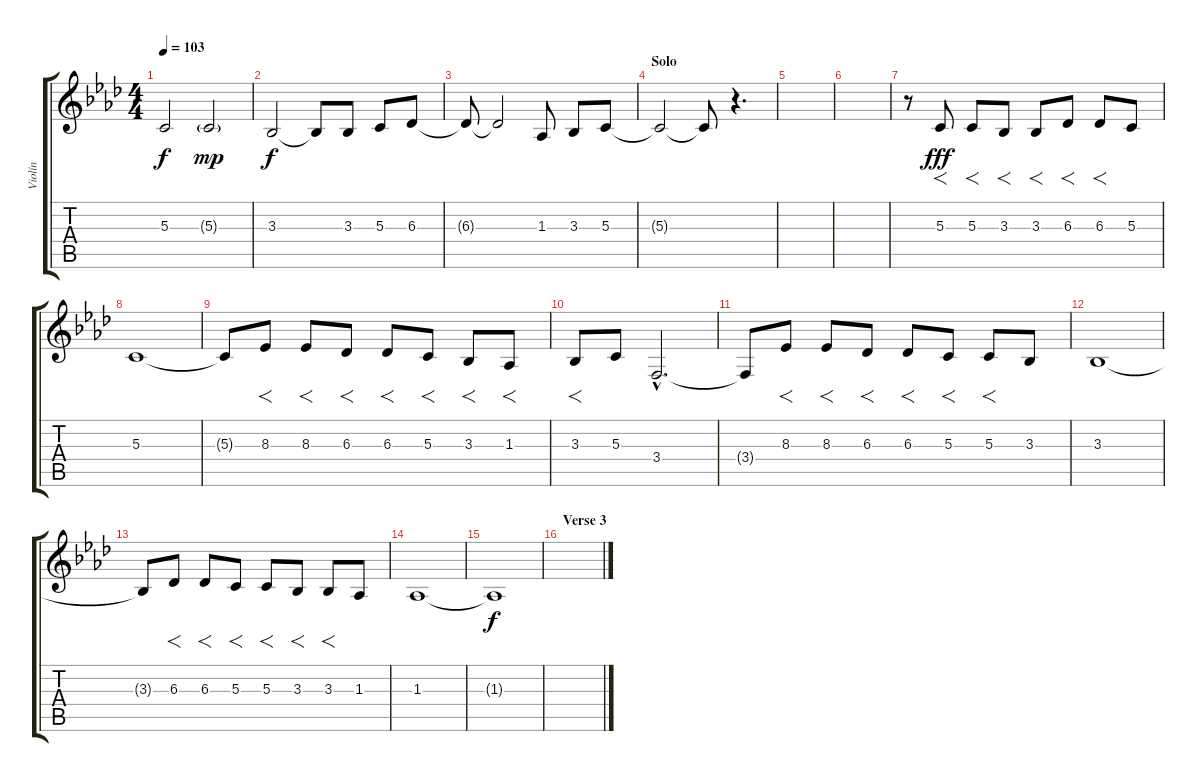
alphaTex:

\track ("Violín" "Violín") {instrument violin}
\staff {score tabs}
\tuning (E4 B3 G3 D3 A2 E2) {hide}
\ts (4 4)
\tempo 103
\clef g2
\ks ab
5.3{t}.2{dy f} 5.3{g}.2{dy mp} |
3.3.2{dy f} 3.3{t}.8 3.3.8 5.3.8 6.3.8 |
6.3{t}.8 6.3{t}.2 1.3.8 3.3.8 5.3.8 |
\section ("" "Solo")
5.3{t}.2 5.3{t}.8 r.4{d} |
|
|
r.8 5.3.8{f dy fff} 5.3.8{f} 3.3.8{f} 3.3.8{f} 6.3.8{f} 6.3.8{f} 5.3.8 |
5.3.1 |
5.3{t}.8 8.3.8{f} 8.3.8{f} 6.3.8{f} 6.3.8{f} 5.3.8{f} 3.3.8{f} 1.3.8{f} |
3.3.8{f} 5.3.8 3.4{hac}.2{d} |
3.4{t}.8 8.3.8{f} 8.3.8{f} 6.3.8{f} 6.3.8{f} 5.3.8{f} 5.3.8{f} 3.3.8 |
3.3.1 |
3.3{t}.8 6.3.8{f} 6.3.8{f} 5.3.8{f} 5.3.8{f} 3.3.8{f} 3.3.8{f} 1.3.8 |
1.3.1{volume 0} |
1.3{t}.1{dy f} |
\section ("" "Verse 3")
